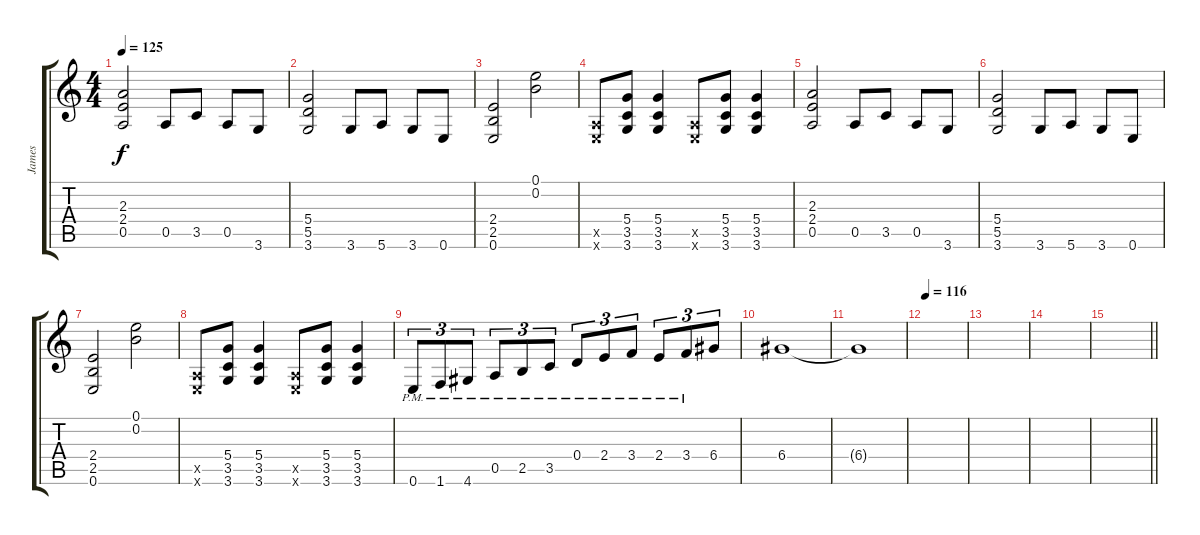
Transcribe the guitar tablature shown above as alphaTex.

\track ("James" "James") {instrument overdrivenguitar}
\staff {score tabs}
\tuning (E4 B3 G3 D3 A2 E2) {hide}
\ts (4 4)
\tempo 125
\clef g2
\ks c
(2.3 2.4 0.5).2{dy f} 0.5.8 3.5.8 0.5.8 3.6.8 |
(5.4 5.5 3.6).2 3.6.8 5.6.8 3.6.8 0.6.8 |
(2.4 2.5 0.6).2 (0.1 0.2).2 |
(0.5{x} 0.6{x}).8 (5.4 3.5 3.6).8 (5.4 3.5 3.6).4 (0.5{x} 0.6{x}).8 (5.4 3.5 3.6).8 (5.4 3.5 3.6).4 |
(2.3 2.4 0.5).2 0.5.8 3.5.8 0.5.8 3.6.8 |
(5.4 5.5 3.6).2 3.6.8 5.6.8 3.6.8 0.6.8 |
(2.4 2.5 0.6).2 (0.1 0.2).2 |
(0.5{x} 0.6{x}).8 (5.4 3.5 3.6).8 (5.4 3.5 3.6).4 (0.5{x} 0.6{x}).8 (5.4 3.5 3.6).8 (5.4 3.5 3.6).4 |
0.6{pm}.8{tu (3 2)} 1.6{pm}.8{tu (3 2)} 4.6{pm}.8{tu (3 2)} 0.5{pm}.8{tu (3 2)} 2.5{pm}.8{tu (3 2)} 3.5{pm}.8{tu (3 2)} 0.4{pm}.8{tu (3 2)} 2.4{pm}.8{tu (3 2)} 3.4{pm}.8{tu (3 2)} 2.4{pm}.8{tu (3 2)} 3.4{pm}.8{tu (3 2)} 6.4.8{tu (3 2)} |
6.4.1 |
6.4{t}.1 |
\tempo 116
|
|
|
\barLineRight lightlight
